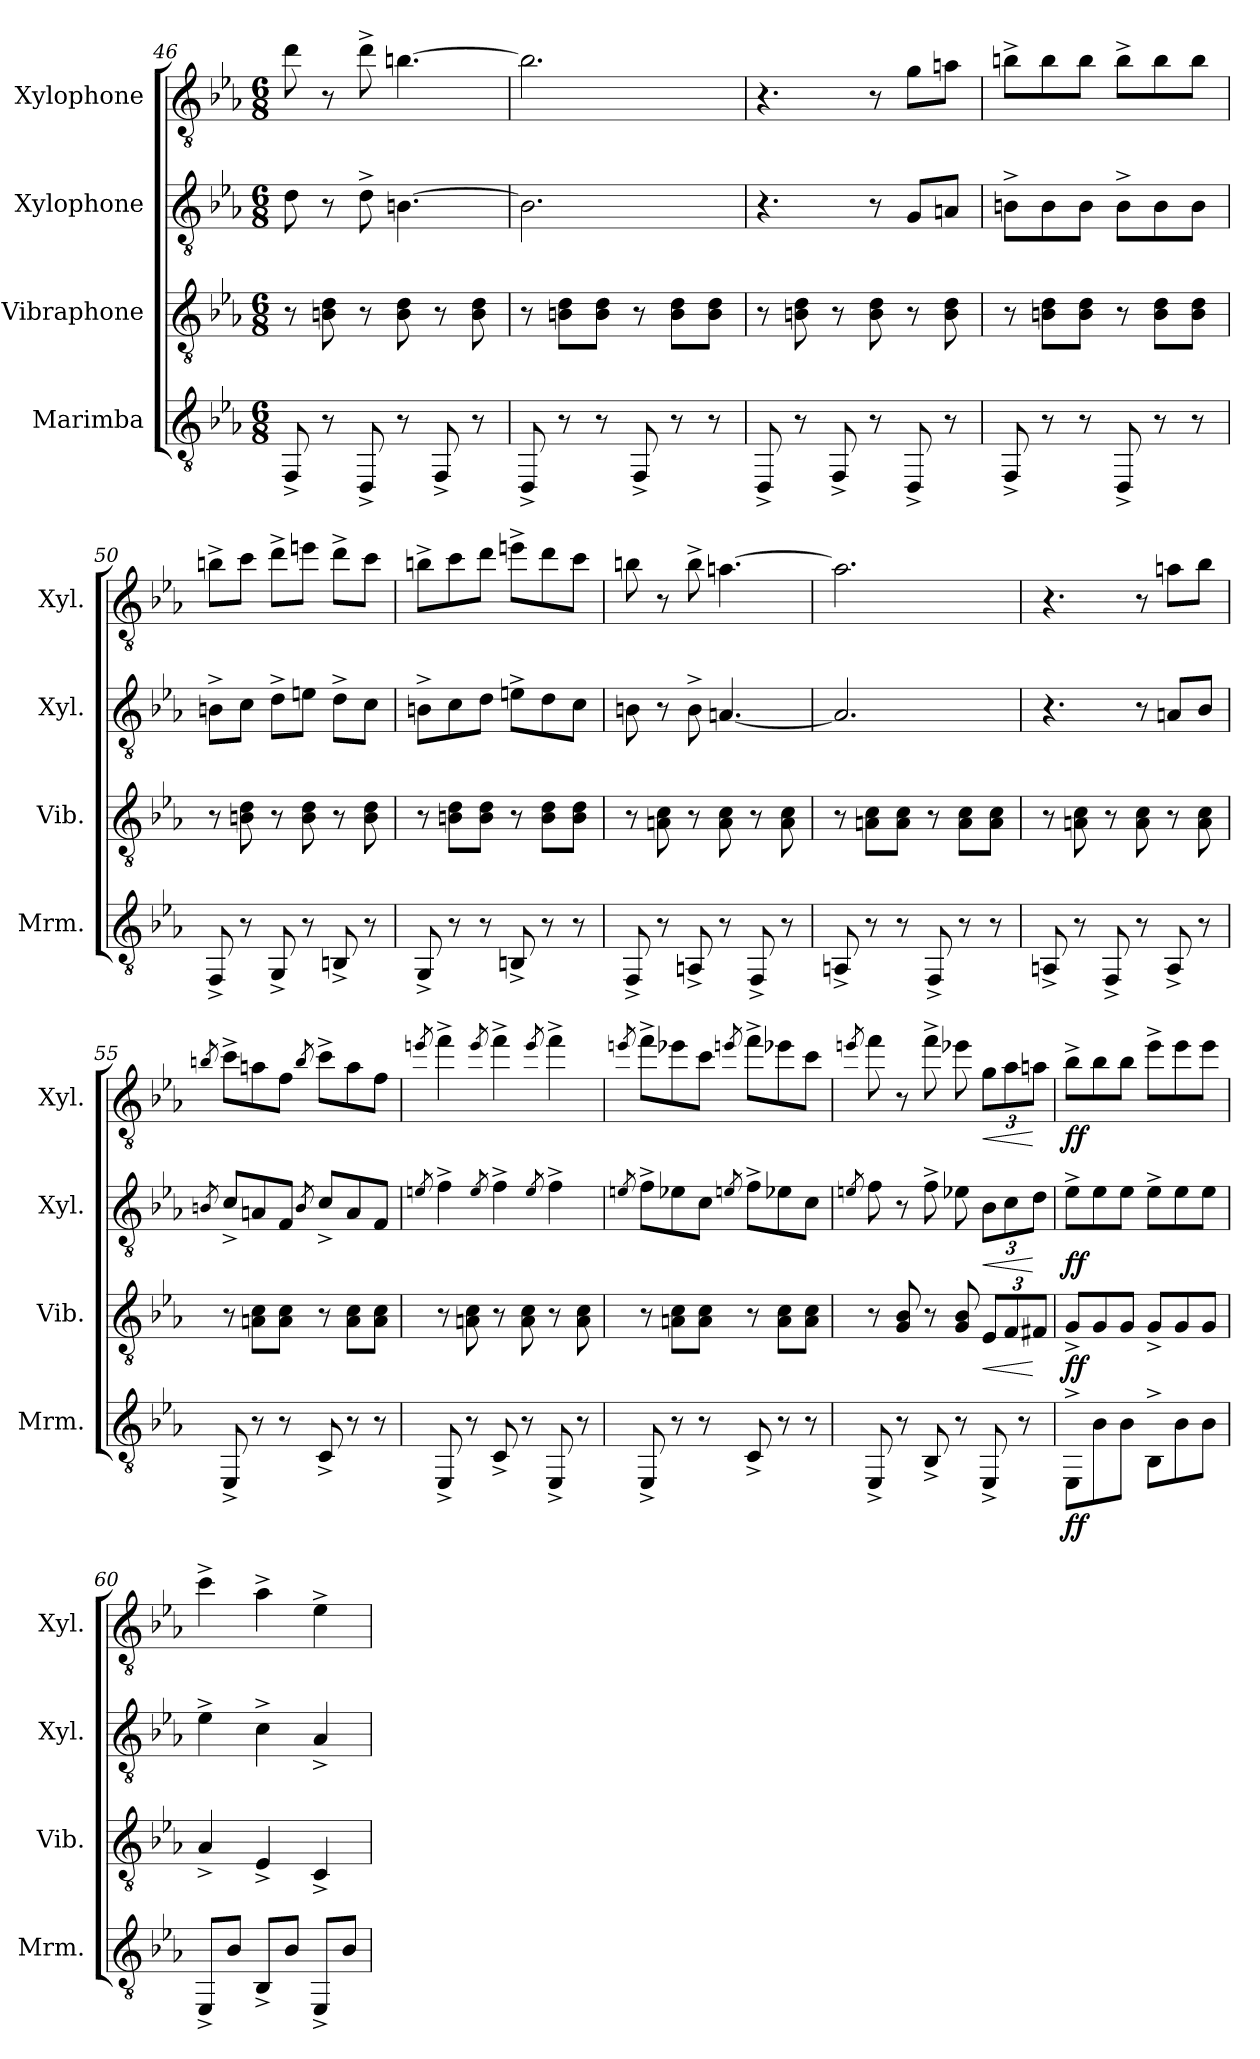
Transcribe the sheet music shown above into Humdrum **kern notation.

**kern	**dynam	**kern	**dynam	**kern	**dynam	**kern	**dynam
*part4	*part4	*part3	*part3	*part2	*part2	*part1	*part1
*staff4	*staff4	*staff3	*staff3	*staff2	*staff2	*staff1	*staff1
*I"Marimba	*	*I"Vibraphone	*	*I"Xylophone	*	*I"Xylophone	*
*I'Mrm.	*	*I'Vib.	*	*I'Xyl.	*	*I'Xyl.	*
*clefGv2	*	*clefGv2	*	*clefGv2	*	*clefGv2	*
*k[b-e-a-]	*	*k[b-e-a-]	*	*k[b-e-a-]	*	*k[b-e-a-]	*
*E-:	*	*E-:	*	*E-:	*	*E-:	*
*M6/8	*	*M6/8	*	*M6/8	*	*M6/8	*
=46	=46	=46	=46	=46	=46	=46	=46
8FF^/	.	8r	.	8d\	.	8dd\	.
8r	.	8Bn\ 8d\	.	8r	.	8r	.
8DD^/	.	8r	.	8d^\	.	8dd^\	.
8r	.	8B\ 8d\	.	[4.Bn\	.	[4.bn\	.
8FF^/	.	8r	.	.	.	.	.
8r	.	8B\ 8d\	.	.	.	.	.
=47	=47	=47	=47	=47	=47	=47	=47
8DD^/	.	8r	.	2.B\]	.	2.b\]	.
8r	.	8Bn\ 8d\L	.	.	.	.	.
8r	.	8B\ 8d\J	.	.	.	.	.
8FF^/	.	8r	.	.	.	.	.
8r	.	8B\ 8d\L	.	.	.	.	.
8r	.	8B\ 8d\J	.	.	.	.	.
=48	=48	=48	=48	=48	=48	=48	=48
8DD^/	.	8r	.	4.r	.	4.r	.
8r	.	8Bn\ 8d\	.	.	.	.	.
8FF^/	.	8r	.	.	.	.	.
8r	.	8B\ 8d\	.	8r	.	8r	.
8DD^/	.	8r	.	8G/L	.	8g\L	.
8r	.	8B\ 8d\	.	8An/J	.	8an\J	.
!!LO:LB:g=z
=49	=49	=49	=49	=49	=49	=49	=49
8FF^/	.	8r	.	8Bn^\L	.	8bn^\L	.
8r	.	8Bn\ 8d\L	.	8B\	.	8b\	.
8r	.	8B\ 8d\J	.	8B\J	.	8b\J	.
8DD^/	.	8r	.	8B^\L	.	8b^\L	.
8r	.	8B\ 8d\L	.	8B\	.	8b\	.
8r	.	8B\ 8d\J	.	8B\J	.	8b\J	.
=50	=50	=50	=50	=50	=50	=50	=50
8FF^/	.	8r	.	8Bn^\L	.	8bn^\L	.
8r	.	8Bn\ 8d\	.	8c\J	.	8cc\J	.
8GG^/	.	8r	.	8d^\L	.	8dd^\L	.
8r	.	8B\ 8d\	.	8en\J	.	8een\J	.
8BBn^/	.	8r	.	8d^\L	.	8dd^\L	.
8r	.	8B\ 8d\	.	8c\J	.	8cc\J	.
=51	=51	=51	=51	=51	=51	=51	=51
8GG^/	.	8r	.	8Bn^\L	.	8bn^\L	.
8r	.	8Bn\ 8d\L	.	8c\	.	8cc\	.
8r	.	8B\ 8d\J	.	8d\J	.	8dd\J	.
8BBn^/	.	8r	.	8en^\L	.	8een^\L	.
8r	.	8B\ 8d\L	.	8d\	.	8dd\	.
8r	.	8B\ 8d\J	.	8c\J	.	8cc\J	.
=52	=52	=52	=52	=52	=52	=52	=52
8FF^/	.	8r	.	8Bn\	.	8bn\	.
8r	.	8An\ 8c\	.	8r	.	8r	.
8AAn^/	.	8r	.	8B^\	.	8b^\	.
8r	.	8A\ 8c\	.	[4.An/	.	[4.an\	.
8FF^/	.	8r	.	.	.	.	.
8r	.	8A\ 8c\	.	.	.	.	.
=53	=53	=53	=53	=53	=53	=53	=53
8AAn^/	.	8r	.	2.A/]	.	2.a\]	.
8r	.	8An\ 8c\L	.	.	.	.	.
8r	.	8A\ 8c\J	.	.	.	.	.
8FF^/	.	8r	.	.	.	.	.
8r	.	8A\ 8c\L	.	.	.	.	.
8r	.	8A\ 8c\J	.	.	.	.	.
!!LO:PB:g=z
=54	=54	=54	=54	=54	=54	=54	=54
8AAn^/	.	8r	.	4.r	.	4.r	.
8r	.	8An\ 8c\	.	.	.	.	.
8FF^/	.	8r	.	.	.	.	.
8r	.	8A\ 8c\	.	8r	.	8r	.
8AA^/	.	8r	.	8An/L	.	8an\L	.
8r	.	8A\ 8c\	.	8B-/J	.	8b-\J	.
=55	=55	=55	=55	=55	=55	=55	=55
.	.	.	.	8qBn/	.	8qbn/	.
8EE-^/	.	8r	.	8c^/L	.	8cc^\L	.
8r	.	8An\ 8c\L	.	8An/	.	8an\	.
8r	.	8A\ 8c\J	.	8F/J	.	8f\J	.
.	.	.	.	8qB/	.	8qb/	.
8C^/	.	8r	.	8c^/L	.	8cc^\L	.
8r	.	8A\ 8c\L	.	8A/	.	8a\	.
8r	.	8A\ 8c\J	.	8F/J	.	8f\J	.
=56	=56	=56	=56	=56	=56	=56	=56
.	.	.	.	8qen/	.	8qeen/	.
8EE-^/	.	8r	.	4f^\	.	4ff^\	.
8r	.	8An\ 8c\	.	.	.	.	.
.	.	.	.	8qe/	.	8qee/	.
8C^/	.	8r	.	4f^\	.	4ff^\	.
8r	.	8A\ 8c\	.	.	.	.	.
.	.	.	.	8qe/	.	8qee/	.
8EE-^/	.	8r	.	4f^\	.	4ff^\	.
8r	.	8A\ 8c\	.	.	.	.	.
=57	=57	=57	=57	=57	=57	=57	=57
.	.	.	.	8qen/	.	8qeen/	.
8EE-^/	.	8r	.	8f^\L	.	8ff^\L	.
8r	.	8An\ 8c\L	.	8e-X\	.	8ee-X\	.
8r	.	8A\ 8c\J	.	8c\J	.	8cc\J	.
.	.	.	.	8qen/	.	8qeen/	.
8C^/	.	8r	.	8f^\L	.	8ff^\L	.
8r	.	8A\ 8c\L	.	8e-X\	.	8ee-X\	.
8r	.	8A\ 8c\J	.	8c\J	.	8cc\J	.
!!LO:LB:g=z
=58	=58	=58	=58	=58	=58	=58	=58
.	.	.	.	8qen/	.	8qeen/	.
8EE-^/	.	8r	.	8f\	.	8ff\	.
8r	.	8G/ 8B-/	.	8r	.	8r	.
8BB-^/	.	8r	.	8f^\	.	8ff^\	.
8r	.	8G/ 8B-/	.	8e-X\	.	8ee-X\	.
*	*	*Xbrackettup	*	*	*	*	*
!	!	!	!LO:HP:b	!	!	!	!
*	*	*	*	*Xbrackettup	*	*	*
!	!	!	!	!	!LO:HP:b	!	!
*	*	*	*	*	*	*Xbrackettup	*
!	!	!	!	!	!	!	!LO:HP:b
8EE-^/	.	12E-/L	<	12B-\L	<	12g\L	<
.	.	12F/	.	12c\	.	12a-\	.
8r	.	.	.	.	.	.	.
.	.	12F#X/J	[	12d\J	[	12an\J	[
=59	=59	=59	=59	=59	=59	=59	=59
!	!LO:DY:b	!	!LO:DY:b	!	!LO:DY:b	!	!LO:DY:b
8EE-^\L	ff	8G^/L	ff	8e-^\L	ff	8b-^\L	ff
8B-\	.	8G/	.	8e-\	.	8b-\	.
8B-\J	.	8G/J	.	8e-\J	.	8b-\J	.
8BB-^\L	.	8G^/L	.	8e-^\L	.	8ee-^\L	.
8B-\	.	8G/	.	8e-\	.	8ee-\	.
8B-\J	.	8G/J	.	8e-\J	.	8ee-\J	.
=60	=60	=60	=60	=60	=60	=60	=60
8EE-^/L	.	4A-^/	.	4e-^\	.	4cc^\	.
8B-/J	.	.	.	.	.	.	.
8BB-^/L	.	4E-^/	.	4c^\	.	4a-^\	.
8B-/J	.	.	.	.	.	.	.
8EE-^/L	.	4C^/	.	4A-^/	.	4e-^\	.
8B-/J	.	.	.	.	.	.	.
=	=	=	=	=	=	=	=
*-	*-	*-	*-	*-	*-	*-	*-
